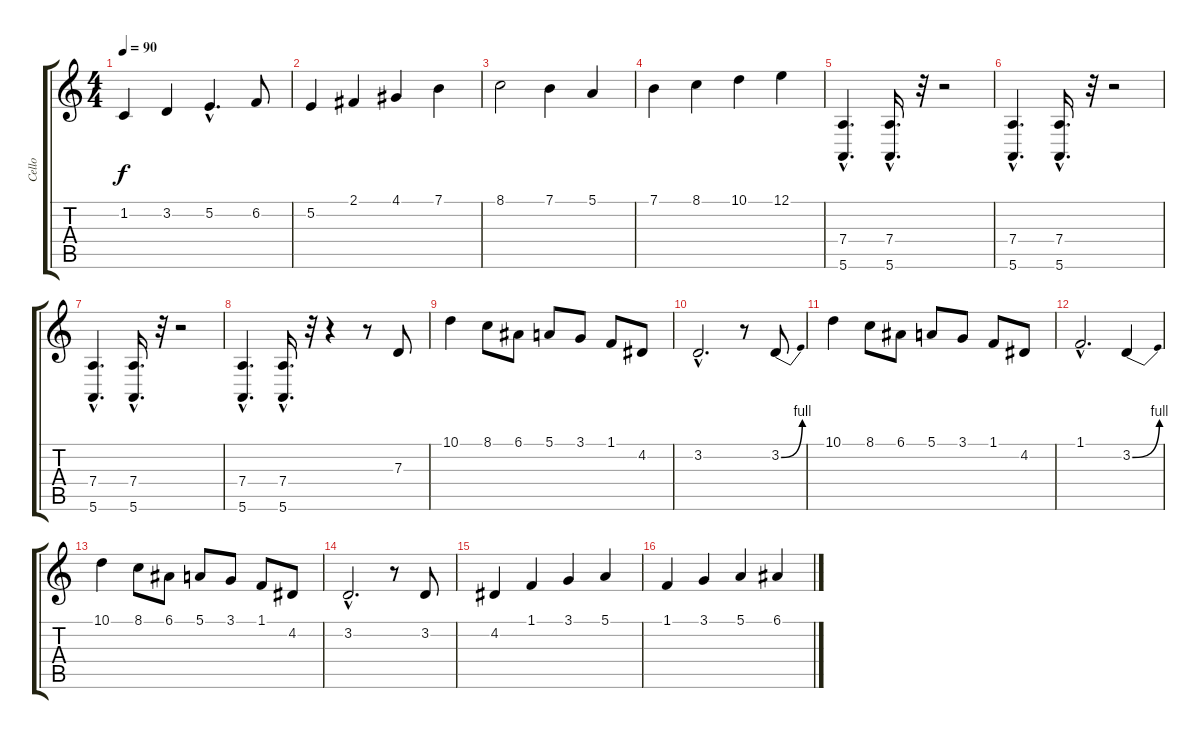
\track ("Cello" "Cello") {instrument viola}
\staff {score tabs}
\tuning (E4 B3 G3 D3 A2 E2) {hide}
\ts (4 4)
\tempo 90
\clef g2
\ks c
1.2.4{dy f} 3.2.4 5.2{hac}.4{d} 6.2.8 |
5.2.4 2.1.4 4.1.4 7.1.4 |
8.1.2 7.1.4 5.1.4 |
7.1.4 8.1.4 10.1.4 12.1.4 |
(7.4{hac} 5.6{hac}).4{d volume 13 instrument distortionguitar} (7.4{hac} 5.6{hac}).16{d} r.32 r.2 |
(7.4{hac} 5.6{hac}).4{d} (7.4{hac} 5.6{hac}).16{d} r.32 r.2 |
(7.4{hac} 5.6{hac}).4{d} (7.4{hac} 5.6{hac}).16{d} r.32 r.2 |
(7.4{hac} 5.6{hac}).4{d} (7.4{hac} 5.6{hac}).16{d} r.32{volume 16 instrument viola} r.4 r.8 7.3.8 |
10.1.4 8.1.8 6.1.8 5.1.8 3.1.8 1.1.8 4.2.8 |
3.2{hac}.2{d} r.8 3.2{be (bend 0 0 60 4)}.8 |
10.1.4 8.1.8 6.1.8 5.1.8 3.1.8 1.1.8 4.2.8 |
1.1{hac}.2{d} 3.2{be (bend 0 0 60 4)}.4 |
10.1.4 8.1.8 6.1.8 5.1.8 3.1.8 1.1.8 4.2.8 |
3.2{hac}.2{d} r.8 3.2.8 |
4.2.4 1.1.4 3.1.4 5.1.4 |
1.1.4 3.1.4 5.1.4 6.1.4
